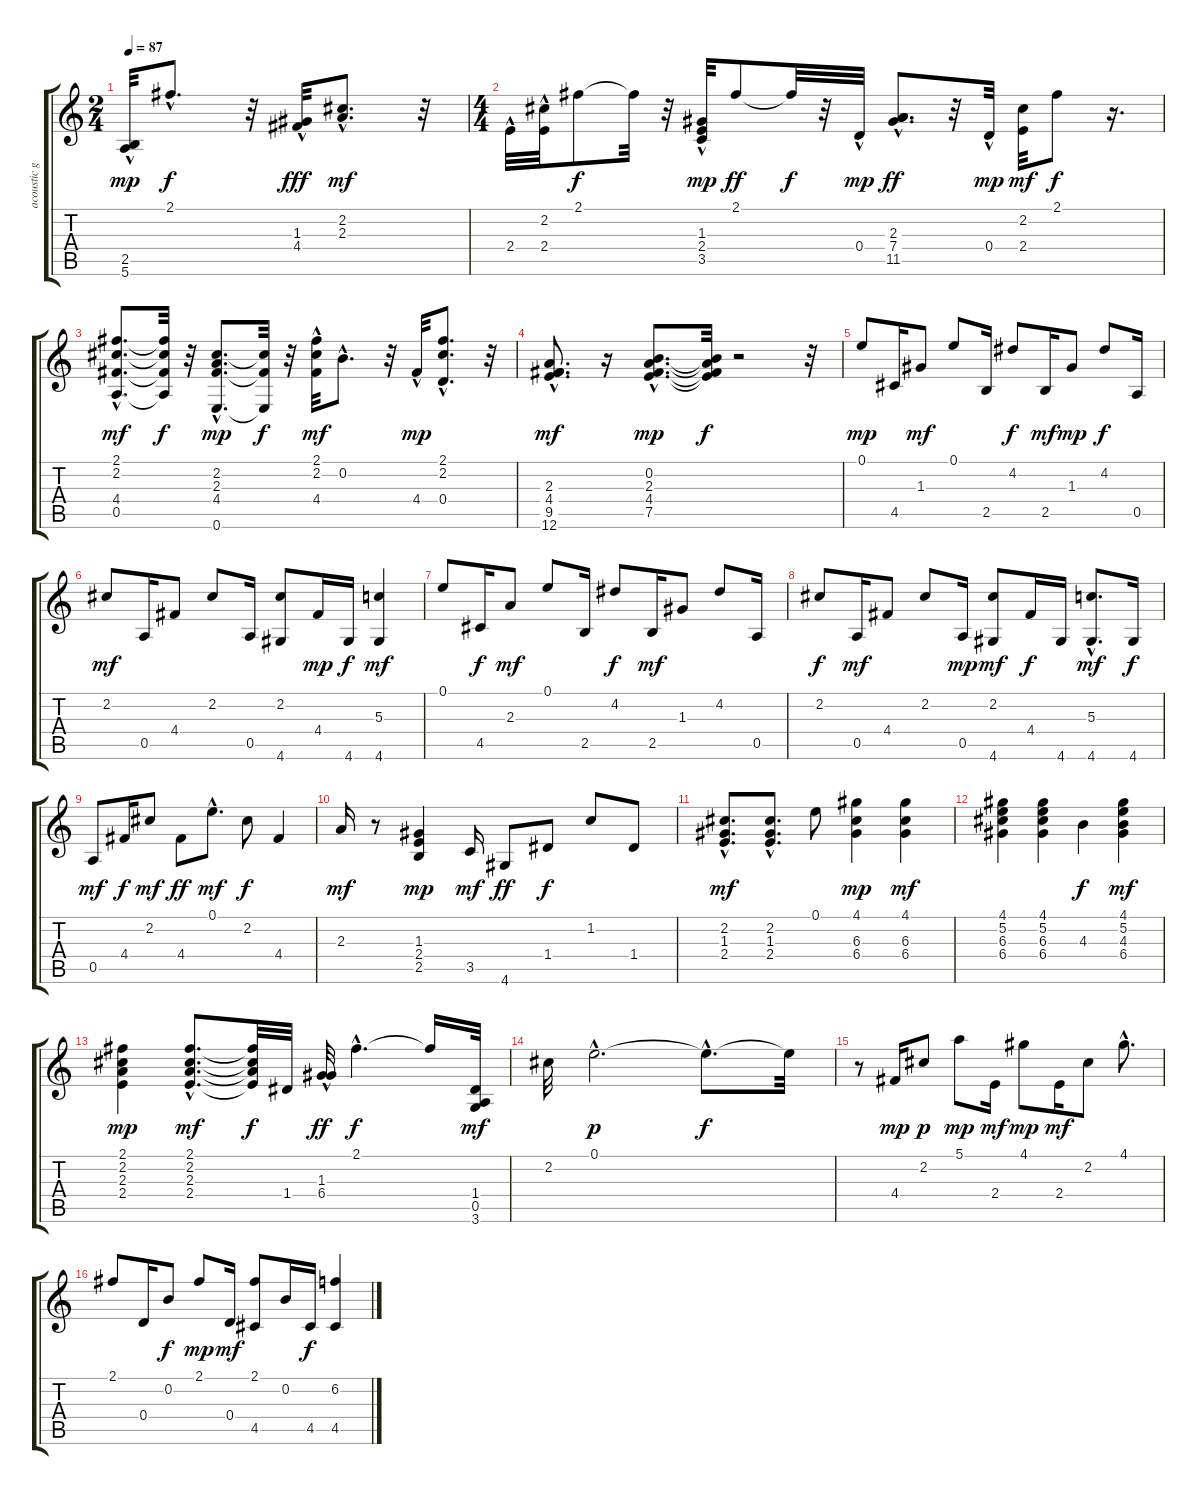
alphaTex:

\track ("acoustic guitar" "acoustic g") {instrument acousticguitarsteel}
\staff {score tabs}
\tuning (E4 B3 G3 D3 A2 E2) {hide}
\ts (2 4)
\tempo 87
\clef g2
\ks c
(2.5{hac} 5.6{hac}).32{dy mp} 2.1{hac}.8{d dy f} r.32 (1.3{hac} 4.4).32{dy fff} (2.2{hac} 2.3{hac}).8{d dy mf} r.32 |
\ts (4 4)
2.4{hac}.32 (2.2{hac} 2.4{hac}).32 2.1.8{dy f} 2.1{t}.32 r.32 (1.3{hac} 2.4{hac} 3.5).32{dy mp} 2.1.8{dy ff} 2.1{t}.32{dy f} r.32 0.4{hac}.32{dy mp} (2.3{hac} 7.4 11.5{hac}).8{d dy ff} r.32 0.4{hac}.32{dy mp} (2.2 2.4).32{dy mf} 2.1.8{dy f} r.16{d} |
(2.1{hac} 2.2{hac} 4.4{hac} 0.5{hac}).8{d dy mf} (2.1{t} 2.2{t} 4.4{t} 0.5{t}).32{dy f} r.32 (2.2{hac} 2.3{hac} 4.4{hac} 0.6{hac}).8{d dy mp} (2.2{t} 4.4{t} 0.6{t}).32{dy f} r.32 (2.1{hac} 2.2{hac} 4.4{hac}).32{dy mf} 0.2{hac}.8{d} r.32 4.4{hac}.32{dy mp} (2.1{hac} 2.2{hac} 0.4{hac}).8{d} r.32 |
(2.3{hac} 4.4{hac} 9.5{hac} 12.6{hac}).8{d dy mf} r.16 (0.2{hac} 2.3{hac} 4.4{hac} 7.5{hac}).8{d dy mp} (0.2{t} 2.3{t} 4.4{t} 7.5{t}).32{dy f} r.2 r.32 |
0.1.8{dy mp} 4.5.16 1.3.8{dy mf} 0.1.8 2.5.16 4.2.8{dy f} 2.5.16{dy mf} 1.3.8{dy mp} 4.2.8{dy f} 0.5.16 |
2.2.8{dy mf} 0.5.16 4.4.8 2.2.8 0.5.16 (2.2 4.6).8 4.4.16{dy mp} 4.6.16{dy f} (5.3 4.6).4{dy mf} |
0.1.8 4.5.16{dy f} 2.3.8{dy mf} 0.1.8 2.5.16 4.2.8{dy f} 2.5.16{dy mf} 1.3.8 4.2.8 0.5.16 |
2.2.8{dy f} 0.5.16{dy mf} 4.4.8 2.2.8 0.5.16{dy mp} (2.2 4.6).8{dy mf} 4.4.16{dy f} 4.6.16 (5.3{hac} 4.6{hac}).8{d dy mf} 4.6.16{dy f} |
0.5.8{dy mf} 4.4.16{dy f} 2.2.8{dy mf} 4.4.8{dy ff} 0.1{hac}.8{d dy mf} 2.2.8{dy f} 4.4.4 |
2.3.16{dy mf} r.8 (1.3 2.4 2.5).4{dy mp} 3.5.16{dy mf} 4.6.8{dy ff} 1.4.8{dy f} 1.2.8 1.4.8 |
(2.2{hac} 1.3{hac} 2.4{hac}).8{d dy mf} (2.2{hac} 1.3{hac} 2.4{hac}).8{d} 0.1.8 (4.1 6.3 6.4).4{dy mp} (4.1 6.3 6.4).4{dy mf} |
(4.1 5.2 6.3 6.4).4 (4.1 5.2 6.3 6.4).4 4.3.4{dy f} (4.1 5.2 4.3 6.4).4{dy mf} |
(2.1 2.2 2.3 2.4).4{dy mp} (2.1{hac} 2.2{hac} 2.3{hac} 2.4{hac}).8{d dy mf} (2.1{t} 2.2{t} 2.3{t} 2.4{t}).32{dy f} 1.4.32 (1.3{hac} 6.4{hac}).32{dy ff} 2.1{hac}.4{d dy f} 2.1{t}.16 (1.4 0.5 3.6).32{dy mf} |
2.2.32 0.1{hac}.2{d dy p} 0.1{hac t}.8{d dy f} 0.1{t}.32 |
r.8 4.4.16{dy mp} 2.2.8{dy p} 5.1.8{dy mp} 2.4.16{dy mf} 4.1.8{dy mp} 2.4.16{dy mf} 2.2.8 4.1{hac}.8{d} |
2.1.8 0.4.16 0.2.8{dy f} 2.1.8{dy mp} 0.4.16{dy mf} (2.1 4.5).8 0.2.16 4.5.16{dy f} (6.2 4.5).4
